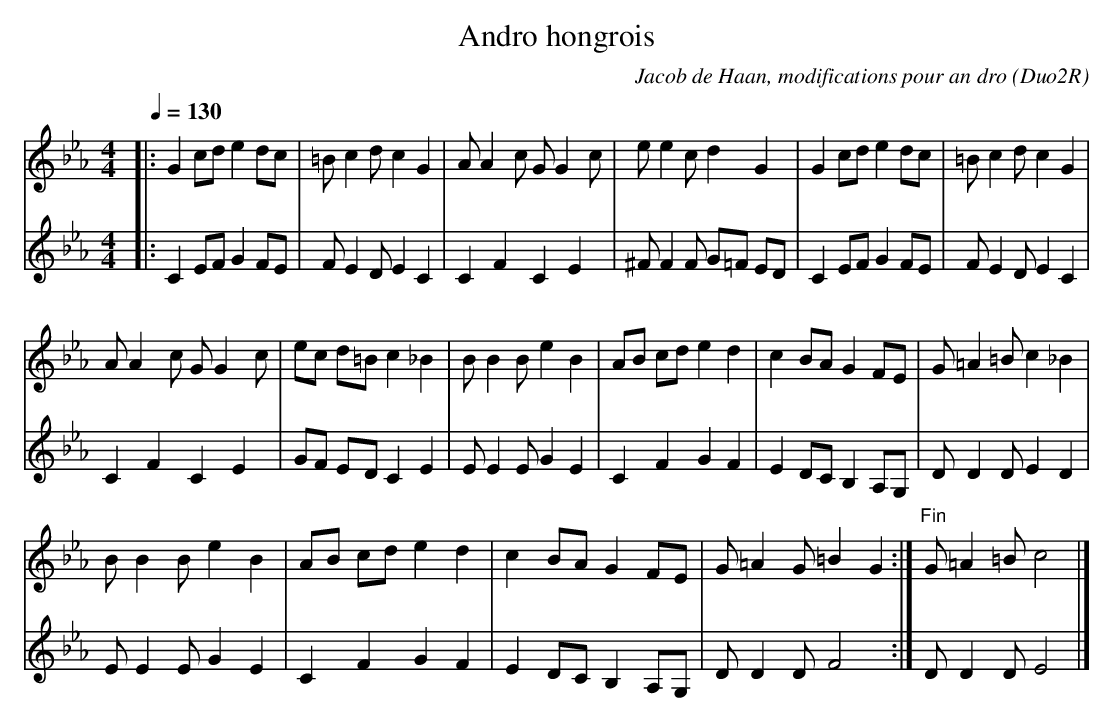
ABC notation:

X:1
T:Andro hongrois
C:Jacob de Haan, modifications pour an dro (Duo2R)
M:4/4
L:1/8
Q:1/4=130
K:Ebmaj
V:1
|: G2 cd e2 dc | =B c2 d c2 G2 | A A2 c G G2 c | e e2 c d2 G2 | G2 cd e2 dc | =B c2 d c2 G2 |
A A2 c G G2 c | ec d=B c2 _B2 | B B2 B e2 B2 | AB cd e2 d2 | c2 BA G2 FE | G =A2 =B c2 _B2 |
B B2 B e2 B2 | AB cd e2 d2 | c2 BA G2 FE | G =A2 G =B2 G2 :| "^Fin" G =A2 =B c4 |]
V:2
|: C2 EF G2 FE | F E2 D E2 C2 | C2 F2 C2 E2 | ^F F2 F G=F ED | C2 EF G2 FE |
F E2 D E2 C2 | C2 F2 C2 E2 | GF ED C2 E2 | E E2 E G2 E2 | C2 F2 G2 F2 |
E2 DC B,2 A,G, | D D2 D E2 D2 | E E2 E G2 E2 | C2 F2 G2 F2 | E2 DC B,2 A,G, | D D2 D F4 :| D D2 D E4 |]
